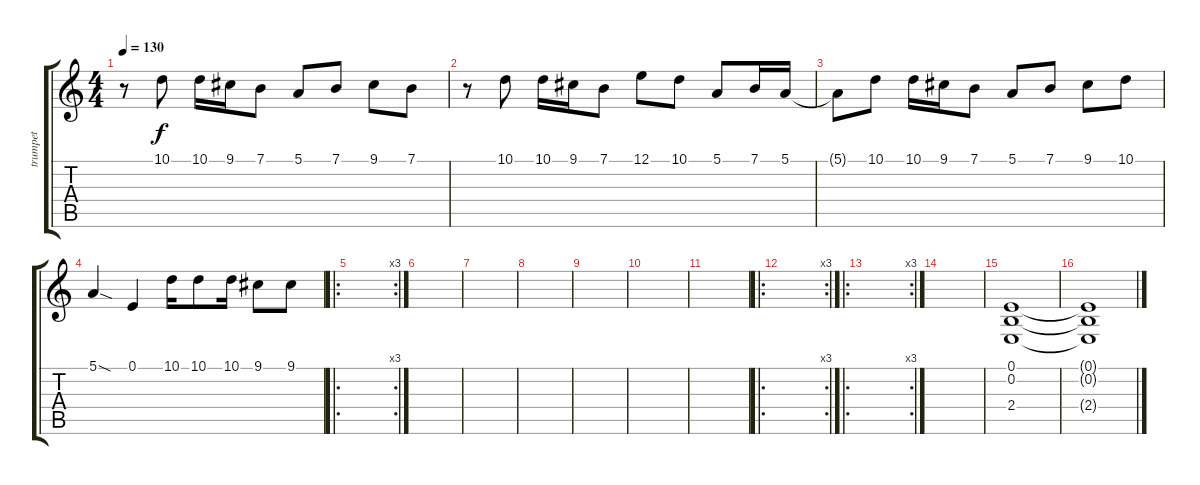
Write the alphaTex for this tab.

\track ("trumpet" "trumpet") {instrument trumpet}
\staff {score tabs}
\tuning (E4 B3 G3 D3 A2 E2) {hide}
\ts (4 4)
\tempo 130
\clef g2
\ks c
r.8{dy f} 10.1.8 10.1.16 9.1.16 7.1.8 5.1.8 7.1.8 9.1.8 7.1.8 |
r.8 10.1.8 10.1.16 9.1.16 7.1.8 12.1.8 10.1.8 5.1.8 7.1.16 5.1.16 |
5.1{t}.8 10.1.8 10.1.16 9.1.16 7.1.8 5.1.8 7.1.8 9.1.8 10.1.8 |
5.1{sod}.4 0.1.4 10.1.16 10.1.8 10.1.16 9.1.8 9.1.8 |
\ro
\rc 3
|
|
|
|
|
|
|
\ro
\rc 3
|
\ro
\rc 3
|
|
(0.1 0.2 2.4).1 |
(0.1{t} 0.2{t} 2.4{t}).1
